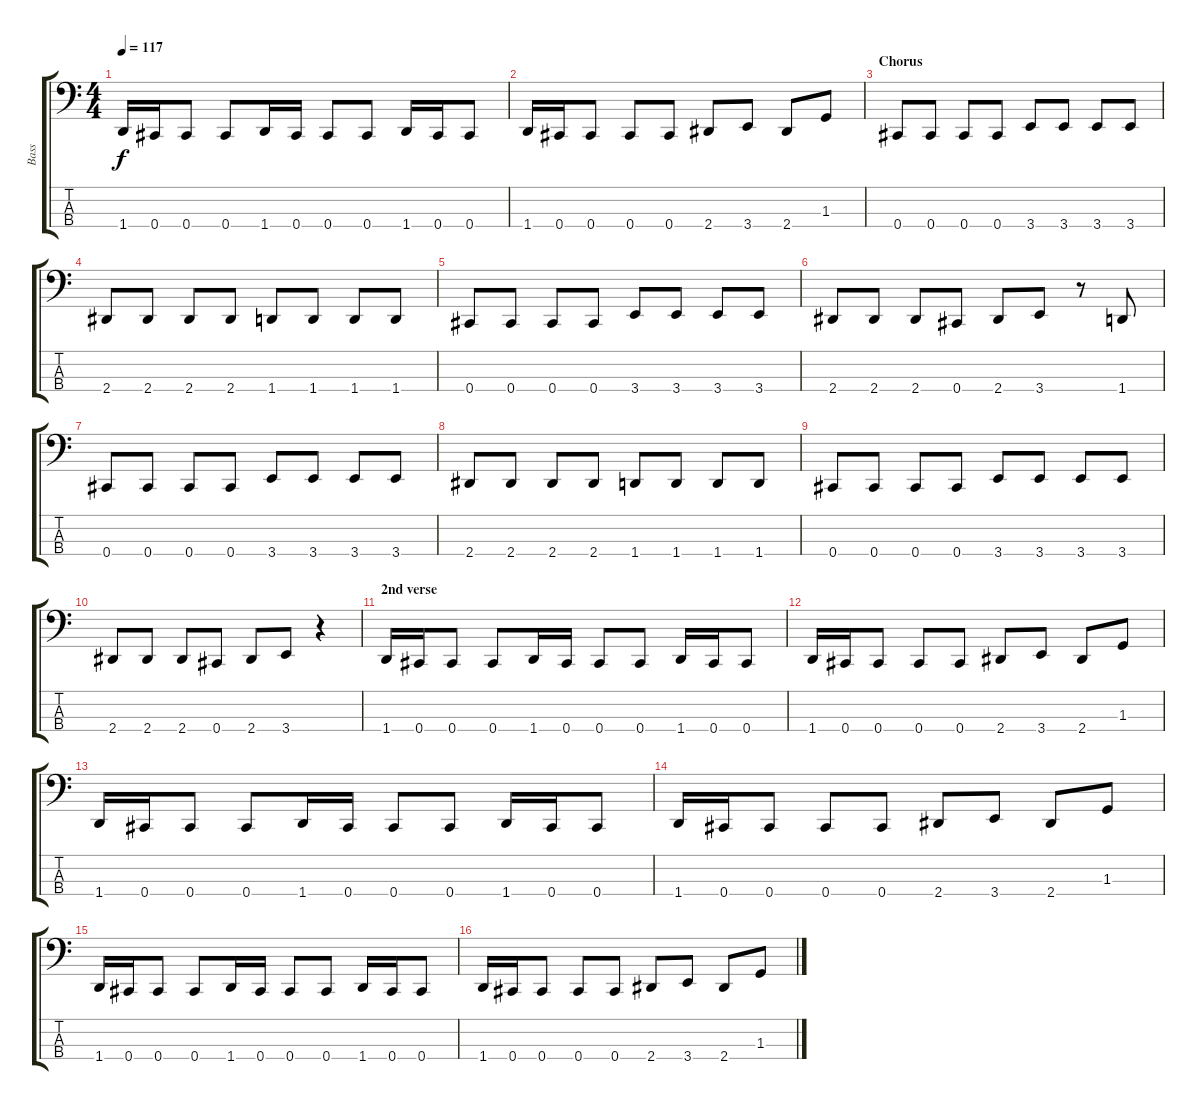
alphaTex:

\track ("Bass" "Bass") {instrument electricbassfinger}
\staff {score tabs}
\tuning (E2 B1 Gb1 Db1) {hide}
\ts (4 4)
\tempo 117
\clef f4
\ks c
1.4.16{dy f} 0.4.16 0.4.8 0.4.8 1.4.16 0.4.16 0.4.8 0.4.8 1.4.16 0.4.16 0.4.8 |
1.4.16 0.4.16 0.4.8 0.4.8 0.4.8 2.4.8 3.4.8 2.4.8 1.3.8 |
\section ("" "Chorus")
0.4.8 0.4.8 0.4.8 0.4.8 3.4.8 3.4.8 3.4.8 3.4.8 |
2.4.8 2.4.8 2.4.8 2.4.8 1.4.8 1.4.8 1.4.8 1.4.8 |
0.4.8 0.4.8 0.4.8 0.4.8 3.4.8 3.4.8 3.4.8 3.4.8 |
2.4.8 2.4.8 2.4.8 0.4.8 2.4.8 3.4.8 r.8 1.4.8 |
0.4.8 0.4.8 0.4.8 0.4.8 3.4.8 3.4.8 3.4.8 3.4.8 |
2.4.8 2.4.8 2.4.8 2.4.8 1.4.8 1.4.8 1.4.8 1.4.8 |
0.4.8 0.4.8 0.4.8 0.4.8 3.4.8 3.4.8 3.4.8 3.4.8 |
2.4.8 2.4.8 2.4.8 0.4.8 2.4.8 3.4.8 r.4 |
\section ("" "2nd verse")
1.4.16 0.4.16 0.4.8 0.4.8 1.4.16 0.4.16 0.4.8 0.4.8 1.4.16 0.4.16 0.4.8 |
1.4.16 0.4.16 0.4.8 0.4.8 0.4.8 2.4.8 3.4.8 2.4.8 1.3.8 |
1.4.16 0.4.16 0.4.8 0.4.8 1.4.16 0.4.16 0.4.8 0.4.8 1.4.16 0.4.16 0.4.8 |
1.4.16 0.4.16 0.4.8 0.4.8 0.4.8 2.4.8 3.4.8 2.4.8 1.3.8 |
1.4.16 0.4.16 0.4.8 0.4.8 1.4.16 0.4.16 0.4.8 0.4.8 1.4.16 0.4.16 0.4.8 |
1.4.16 0.4.16 0.4.8 0.4.8 0.4.8 2.4.8 3.4.8 2.4.8 1.3.8
